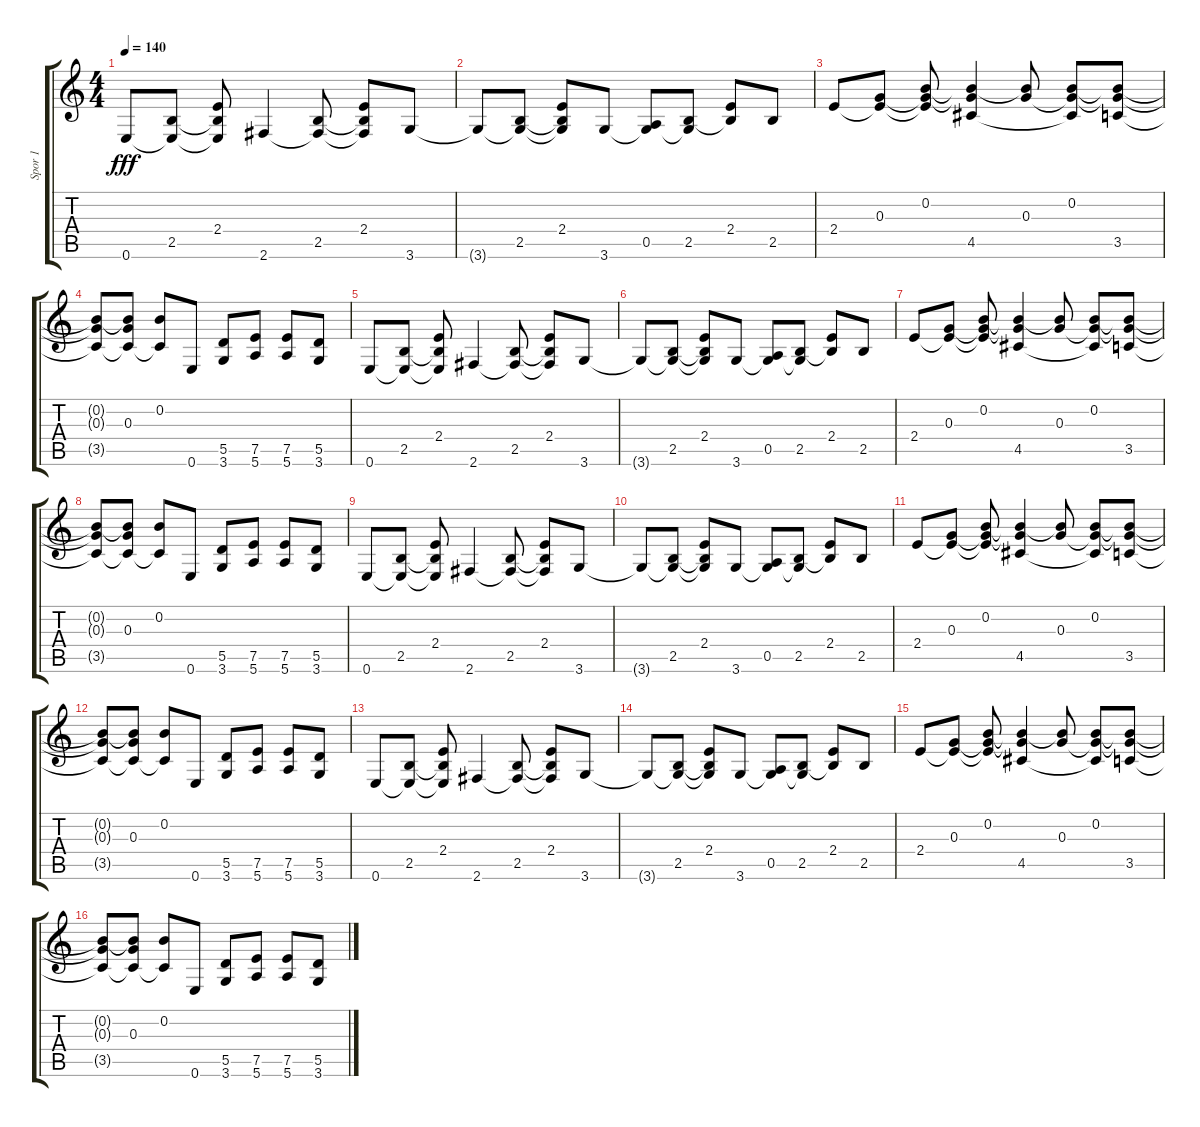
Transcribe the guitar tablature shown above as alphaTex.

\track ("Spor 1" "Spor 1") {instrument acousticguitarsteel}
\staff {score tabs}
\tuning (E4 B3 G3 D3 A2 E2) {hide}
\ts (4 4)
\tempo 140
\clef g2
\ks c
0.6.8{dy fff instrument acousticguitarsteel} (2.5 0.6{t}).8 (2.4 2.5{t} 0.6{t}).8 2.6.4 (2.5 2.6{t}).8 (2.4 2.5{t} 2.6{t}).8 3.6.8 |
3.6{t}.8 (2.5 3.6{t}).8 (2.4 2.5{t} 3.6{t}).8 3.6.8 (0.5 3.6{t}).8 (2.5 3.6{t}).8 (2.4 2.5{t}).8 2.5.8 |
2.4.8 (0.3 2.4{t}).8 (0.2 0.3{t} 2.4{t}).8 (0.2{t} 0.3{t} 4.5).4 (0.2{t} 0.3).8 (0.2 0.3{t} 4.5{t}).8 (0.2{t} 0.3{t} 3.5).8 |
(0.2{t} 0.3{t} 3.5{t}).8 (0.2{t} 0.3 3.5{t}).8 (0.2 3.5{t}).8 0.6.8 (5.5 3.6).8 (7.5 5.6).8 (7.5 5.6).8 (5.5 3.6).8 |
0.6.8 (2.5 0.6{t}).8 (2.4 2.5{t} 0.6{t}).8 2.6.4 (2.5 2.6{t}).8 (2.4 2.5{t} 2.6{t}).8 3.6.8 |
3.6{t}.8 (2.5 3.6{t}).8 (2.4 2.5{t} 3.6{t}).8 3.6.8 (0.5 3.6{t}).8 (2.5 3.6{t}).8 (2.4 2.5{t}).8 2.5.8 |
2.4.8 (0.3 2.4{t}).8 (0.2 0.3{t} 2.4{t}).8 (0.2{t} 0.3{t} 4.5).4 (0.2{t} 0.3).8 (0.2 0.3{t} 4.5{t}).8 (0.2{t} 0.3{t} 3.5).8 |
(0.2{t} 0.3{t} 3.5{t}).8 (0.2{t} 0.3 3.5{t}).8 (0.2 3.5{t}).8 0.6.8 (5.5 3.6).8 (7.5 5.6).8 (7.5 5.6).8 (5.5 3.6).8 |
0.6.8 (2.5 0.6{t}).8 (2.4 2.5{t} 0.6{t}).8 2.6.4 (2.5 2.6{t}).8 (2.4 2.5{t} 2.6{t}).8 3.6.8 |
3.6{t}.8 (2.5 3.6{t}).8 (2.4 2.5{t} 3.6{t}).8 3.6.8 (0.5 3.6{t}).8 (2.5 3.6{t}).8 (2.4 2.5{t}).8 2.5.8 |
2.4.8 (0.3 2.4{t}).8 (0.2 0.3{t} 2.4{t}).8 (0.2{t} 0.3{t} 4.5).4 (0.2{t} 0.3).8 (0.2 0.3{t} 4.5{t}).8 (0.2{t} 0.3{t} 3.5).8 |
(0.2{t} 0.3{t} 3.5{t}).8 (0.2{t} 0.3 3.5{t}).8 (0.2 3.5{t}).8 0.6.8 (5.5 3.6).8 (7.5 5.6).8 (7.5 5.6).8 (5.5 3.6).8 |
0.6.8 (2.5 0.6{t}).8 (2.4 2.5{t} 0.6{t}).8 2.6.4 (2.5 2.6{t}).8 (2.4 2.5{t} 2.6{t}).8 3.6.8 |
3.6{t}.8 (2.5 3.6{t}).8 (2.4 2.5{t} 3.6{t}).8 3.6.8 (0.5 3.6{t}).8 (2.5 3.6{t}).8 (2.4 2.5{t}).8 2.5.8 |
2.4.8 (0.3 2.4{t}).8 (0.2 0.3{t} 2.4{t}).8 (0.2{t} 0.3{t} 4.5).4 (0.2{t} 0.3).8 (0.2 0.3{t} 4.5{t}).8 (0.2{t} 0.3{t} 3.5).8 |
(0.2{t} 0.3{t} 3.5{t}).8 (0.2{t} 0.3 3.5{t}).8 (0.2 3.5{t}).8 0.6.8 (5.5 3.6).8 (7.5 5.6).8 (7.5 5.6).8 (5.5 3.6).8
